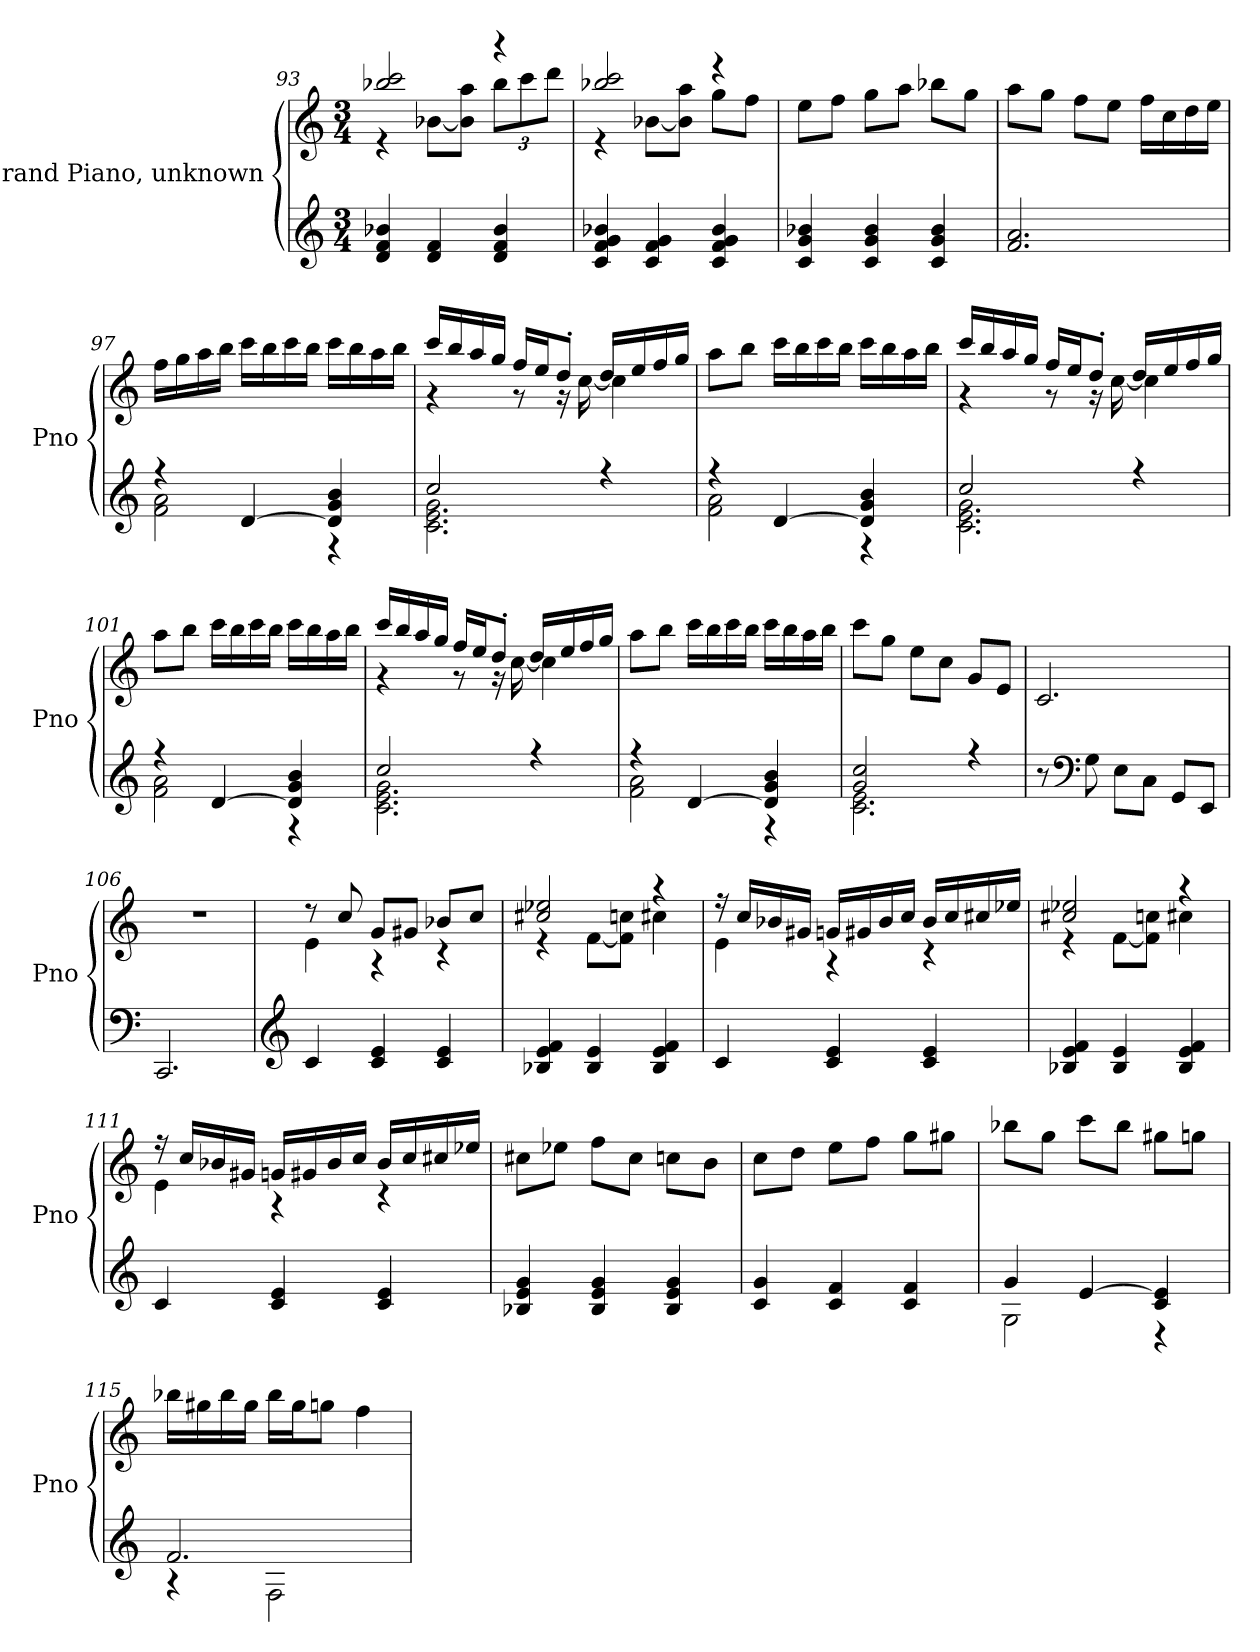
**kern	**kern
*part1	*part1
*staff2	*staff1
*I"Grand Piano, unknown	*
*I'Pno	*
!!LO:LB:g=z
*clefG2	*clefG2
*k[]	*k[]
*M3/4	*M3/4
=93	=93
*	*^
4d/ 4f/ 4b-X/	2bb-X/ 2ccc/	4r
4d/ 4f/	.	[8b-X\L
.	.	8b-\] 8aa\J
*	*	*Xbrackettup
4d/ 4f/ 4b-/	4r	12bb-\L
.	.	12ccc\
.	.	12ddd\J
=94	=94	=94
4c/ 4f/ 4g/ 4b-X/	2bb-X/ 2ccc/	4r
4c/ 4f/ 4g/	.	[8b-X\L
.	.	8b-\] 8aa\J
4c/ 4f/ 4g/ 4b-/	4r	8gg\L
.	.	8ff\J
*	*v	*v
=95	=95
4c/ 4g/ 4b-X/	8ee\L
.	8ff\J
4c/ 4g/ 4b-/	8gg\L
.	8aa\J
4c/ 4g/ 4b-/	8bb-X\L
.	8gg\J
=96	=96
2.f/ 2.a/	8aa\L
.	8gg\J
.	8ff\L
.	8ee\J
.	16ff\LL
.	16cc\
.	16dd\
.	16ee\JJ
!!LO:LB:g=z
=97	=97
*^	*
4r	2f\ 2a\	16ff\LL
.	.	16gg\
.	.	16aa\
.	.	16bb\JJ
[4d/	.	16ccc\LL
.	.	16bb\
.	.	16ccc\
.	.	16bb\JJ
4d/] 4g/ 4b/	4r	16ccc\LL
.	.	16bb\
.	.	16aa\
.	.	16bb\JJ
=98	=98	=98
*	*	*^
2cc/	2.c\ 2.e\ 2.g\	16ccc/LL	4r
.	.	16bb/	.
.	.	16aa/	.
.	.	16gg/JJ	.
.	.	16ff/LL	8r
.	.	16ee/J	.
.	.	8dd'/J	16r
.	.	.	[16cc\
4r	.	16dd/LL	4cc\]
.	.	16ee/	.
.	.	16ff/	.
.	.	16gg/JJ	.
*	*	*v	*v
=99	=99	=99
4r	2f\ 2a\	8aa\L
.	.	8bb\J
[4d/	.	16ccc\LL
.	.	16bb\
.	.	16ccc\
.	.	16bb\JJ
4d/] 4g/ 4b/	4r	16ccc\LL
.	.	16bb\
.	.	16aa\
.	.	16bb\JJ
!!LO:LB:g=z
=100	=100	=100
*	*	*^
2cc/	2.c\ 2.e\ 2.g\	16ccc/LL	4r
.	.	16bb/	.
.	.	16aa/	.
.	.	16gg/JJ	.
.	.	16ff/LL	8r
.	.	16ee/J	.
.	.	8dd'/J	16r
.	.	.	[16cc\
4r	.	16dd/LL	4cc\]
.	.	16ee/	.
.	.	16ff/	.
.	.	16gg/JJ	.
*	*	*v	*v
=101	=101	=101
4r	2f\ 2a\	8aa\L
.	.	8bb\J
[4d/	.	16ccc\LL
.	.	16bb\
.	.	16ccc\
.	.	16bb\JJ
4d/] 4g/ 4b/	4r	16ccc\LL
.	.	16bb\
.	.	16aa\
.	.	16bb\JJ
=102	=102	=102
*	*	*^
2cc/	2.c\ 2.e\ 2.g\	16ccc/LL	4r
.	.	16bb/	.
.	.	16aa/	.
.	.	16gg/JJ	.
.	.	16ff/LL	8r
.	.	16ee/J	.
.	.	8dd'/J	16r
.	.	.	[16cc\
4r	.	16dd/LL	4cc\]
.	.	16ee/	.
.	.	16ff/	.
.	.	16gg/JJ	.
*	*	*v	*v
!!LO:LB:g=z
=103	=103	=103
4r	2f\ 2a\	8aa\L
.	.	8bb\J
[4d/	.	16ccc\LL
.	.	16bb\
.	.	16ccc\
.	.	16bb\JJ
4d/] 4g/ 4b/	4r	16ccc\LL
.	.	16bb\
.	.	16aa\
.	.	16bb\JJ
=104	=104	=104
2g/ 2cc/	2.c\ 2.e\	8ccc\L
.	.	8gg\J
.	.	8ee\L
.	.	8cc\J
4r	.	8g/L
.	.	8e/J
*v	*v	*
=105	=105
8r	2.c/
*clefF4	*
8G\	.
8E\L	.
8C\J	.
8GG/L	.
8EE/J	.
=106	=106
2.CC/	2.r
=107	=107
*clefG2	*
*	*^
4c/	8r	4e\
.	8cc/	.
4c/ 4e/	8g/L	4r
.	8g#X/J	.
4c/ 4e/	8b-X/L	4r
.	8cc/J	.
!!LO:LB:g=z	!!
=108	=108	=108
4B-X/ 4e/ 4f/	2cc#X/ 2ee-X/	4r
4B-/ 4e/	.	[8f\L
.	.	8f\] 8ccn\J
4B-/ 4e/ 4f/	4r	4cc#X\
=109	=109	=109
4c/	16r	4e\
.	16cc/LL	.
.	16b-X/	.
.	16g#X/JJ	.
4c/ 4e/	16gn/LL	4r
.	16g#X/	.
.	16b-/	.
.	16cc/JJ	.
4c/ 4e/	16b-/LL	4r
.	16cc/	.
.	16cc#X/	.
.	16ee-X/JJ	.
=110	=110	=110
4B-X/ 4e/ 4f/	2cc#X/ 2ee-X/	4r
4B-/ 4e/	.	[8f\L
.	.	8f\] 8ccn\J
4B-/ 4e/ 4f/	4r	4cc#X\
!!LO:PB:g=z	!!
=111	=111	=111
4c/	16r	4e\
.	16cc/LL	.
.	16b-X/	.
.	16g#X/JJ	.
4c/ 4e/	16gn/LL	4r
.	16g#X/	.
.	16b-/	.
.	16cc/JJ	.
4c/ 4e/	16b-/LL	4r
.	16cc/	.
.	16cc#X/	.
.	16ee-X/JJ	.
*	*v	*v
=112	=112
4B-X/ 4e/ 4g/	8cc#X\L
.	8ee-X\J
4B-/ 4e/ 4g/	8ff\L
.	8cc#\J
4B-/ 4e/ 4g/	8ccn\L
.	8b\J
=113	=113
4c/ 4g/	8cc\L
.	8dd\J
4c/ 4f/	8ee\L
.	8ff\J
4c/ 4f/	8gg\L
.	8gg#X\J
=114	=114
*^	*
4g/	2G\	8bb-X\L
.	.	8gg\J
[4e/	.	8ccc\L
.	.	8bb-\J
4c/ 4e/]	4r	8gg#X\L
.	.	8ggn\J
!!LO:LB:g=z
=115	=115	=115
2.f/	4r	16bb-X\LL
.	.	16gg#X\
.	.	16bb-\
.	.	16gg#\JJ
.	2F\	16bb-\LL
.	.	16gg#\J
.	.	8ggn\J
.	.	4ff\
*v	*v	*
=	=
*-	*-
